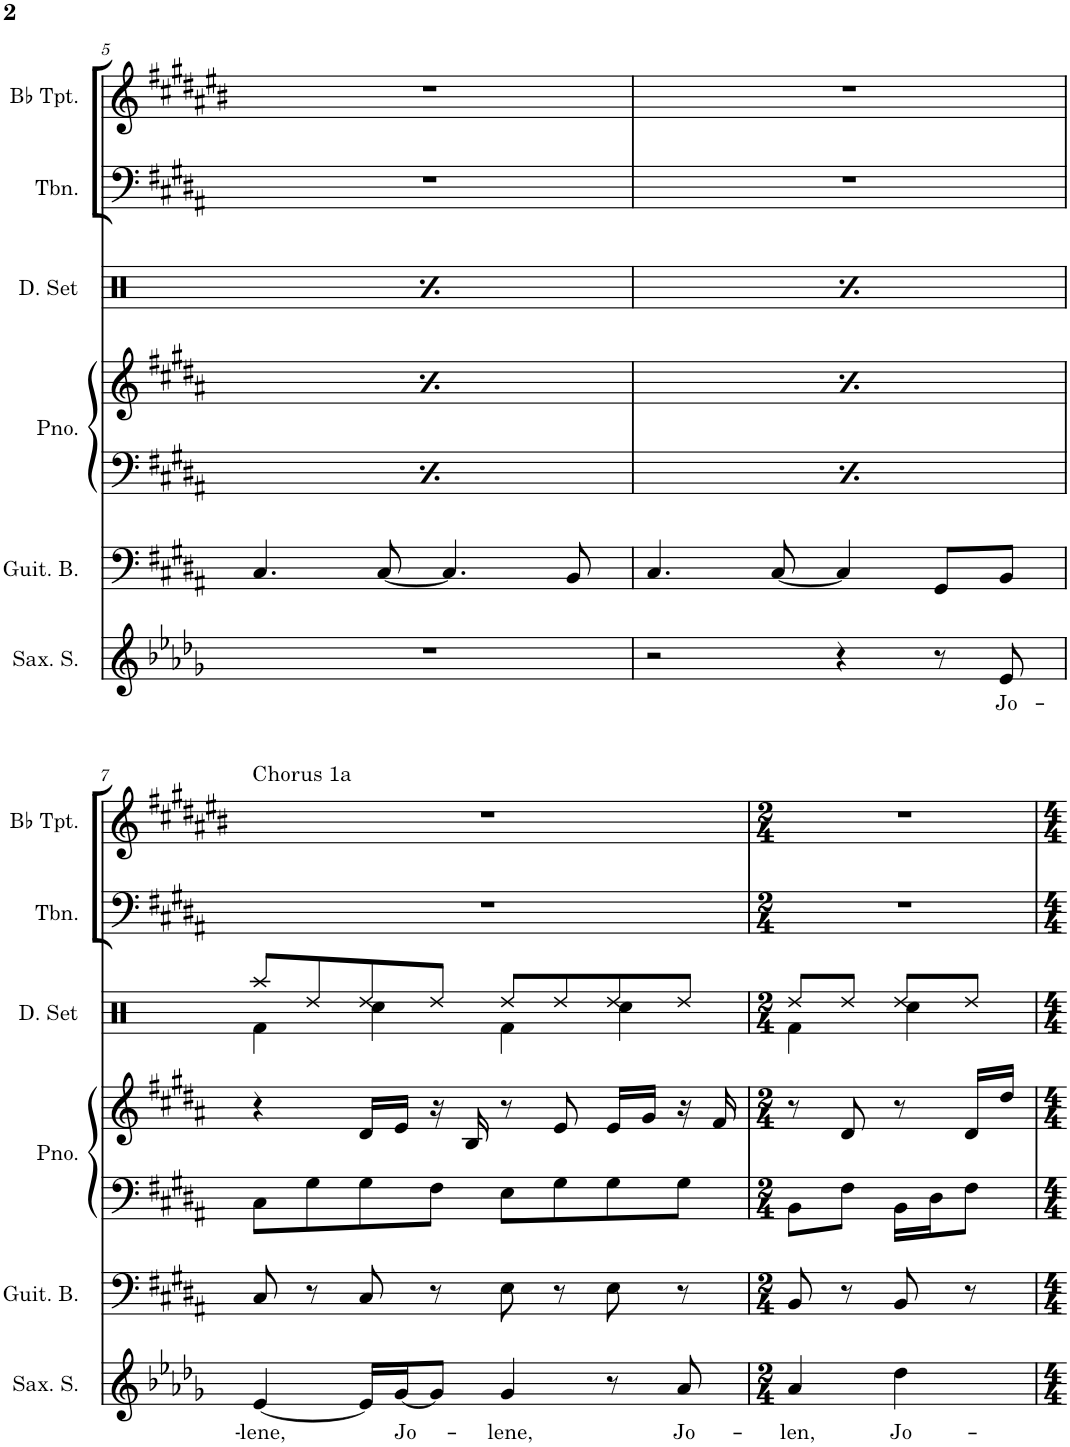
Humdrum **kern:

**kern	**text	**kern	**kern	**kern	**kern	**kern	**kern
*part6	*part6	*part5	*part4	*part4	*part3	*part2	*part1
*staff7	*staff7	*staff6	*staff5	*staff4	*staff3	*staff2	*staff1
*I"Saxophone Soprano	*	*I"Guitare Basse	*I"Piano	*	*I"Drumset	*I"Trombone	*I"Bb Trumpet
*I'Sax. S.	*	*I'Guit. B.	*I'Pno.	*	*I'D. Set	*I'Tbn.	*I'Bb Tpt.
!!LO:PB:g=z
*clefG2	*	*clefF4	*clefF4	*clefG2	*clefX	*clefF4	*clefG2
*Trd1c2	*	*Trd7c12	*	*	*	*	*Trd1c2
*k[b-e-a-d-g-]	*	*k[f#c#g#d#a#]	*k[f#c#g#d#a#]	*k[f#c#g#d#a#]	*k[]	*k[f#c#g#d#a#]	*k[f#c#g#d#a#e#b#]
*M4/4	*	*M4/4	*M4/4	*M4/4	*M4/4	*M4/4	*M4/4
=5	=5	=5	=5	=5	=5	=5	=5
*	*	*	*	*	*^	*	*
1r	.	4.C#/	16C#\LL	8r	8Rdd/L	4Rf\	1r	1r
.	.	.	16E\J	.	.	.	.	.
.	.	.	8G#\J	16r	8Rdd/	.	.	.
.	.	.	.	16d#/	.	.	.	.
.	.	.	4C#/	16r	8Rdd/	4Rcc\	.	.
.	.	.	.	16r	.	.	.	.
.	.	[8C#/	.	16d#/LL	8Rdd/J	.	.	.
.	.	.	.	16e/JJ	.	.	.	.
.	.	4.C#/]	8C#\L	16r	8Rdd/L	4Rf\	.	.
.	.	.	.	16d#/	.	.	.	.
.	.	.	8F#\J	8r	8Rdd/	.	.	.
.	.	.	4C#/	16e/LL	8Rdd/	4Rcc\	.	.
.	.	.	.	16d#/	.	.	.	.
.	.	8BB/	.	16d#/	8Rdd/J	.	.	.
.	.	.	.	16B/JJ	.	.	.	.
=6	=6	=6	=6	=6	=6	=6	=6	=6
2r	.	4.C#/	16C#\LL	8r	8Rdd/L	4Rf\	1r	1r
.	.	.	16E\J	.	.	.	.	.
.	.	.	8G#\J	16r	8Rdd/	.	.	.
.	.	.	.	16d#/	.	.	.	.
.	.	.	4C#/	16r	8Rdd/	4Rcc\	.	.
.	.	.	.	16r	.	.	.	.
.	.	[8C#/	.	16d#/LL	8Rdd/J	.	.	.
.	.	.	.	16e/JJ	.	.	.	.
4r	.	4C#/]	8C#\L	16r	8Rdd/L	4Rf\	.	.
.	.	.	.	16d#/	.	.	.	.
.	.	.	8F#\J	8r	8Rdd/	.	.	.
8r	.	8GG#/L	4C#/	16e/LL	8Rdd/	4Rcc\	.	.
.	.	.	.	16d#/	.	.	.	.
!	!LO:LY:b	!	!	!	!	!	!	!
8e-/	Jo-	8BB/J	.	16d#/	8Rdd/J	.	.	.
.	.	.	.	16B/JJ	.	.	.	.
!!LO:LB:g=z
=7	=7	=7	=7	=7	=7	=7	=7	=7
!	!	!	!	!	!	!	!	!LO:TX:a:t=Chorus 1a
!	!LO:LY:b	!	!	!	!	!	!	!
[4e-/	-lene,	8C#/	8C#\L	4r	8Raa/L	4Rf\	1r	1r
.	.	8r	8G#\	.	8Rdd/	.	.	.
16e-/LL]	.	8C#/	8G#\	16d#/LL	8Rdd/	4Rcc\	.	.
!	!LO:LY:b	!	!	!	!	!	!	!
[16g-/J	Jo-	.	.	16e/JJ	.	.	.	.
8g-/J]	.	8r	8F#\J	16r	8Rdd/J	.	.	.
.	.	.	.	16B/	.	.	.	.
!	!LO:LY:b	!	!	!	!	!	!	!
4g-/	lene,	8E\	8E\L	8r	8Rdd/L	4Rf\	.	.
.	.	8r	8G#\	8e/	8Rdd/	.	.	.
8r	.	8E\	8G#\	16e/LL	8Rdd/	4Rcc\	.	.
.	.	.	.	16g#/JJ	.	.	.	.
!	!LO:LY:b	!	!	!	!	!	!	!
8a-/	Jo-	8r	8G#\J	16r	8Rdd/J	.	.	.
.	.	.	.	16f#/	.	.	.	.
=8	=8	=8	=8	=8	=8	=8	=8	=8
*M2/4	*	*M2/4	*M2/4	*M2/4	*M2/4	*	*M2/4	*M2/4
!	!LO:LY:b	!	!	!	!	!	!	!
4a-/	-len,	8BB/	8BB\L	8r	8Rdd/L	4Rf\	2r	2r
.	.	8r	8F#\J	8d#/	8Rdd/J	.	.	.
!	!LO:LY:b	!	!	!	!	!	!	!
4dd-\	Jo-	8BB/	16BB\LL	8r	8Rdd/L	4Rcc\	.	.
.	.	.	16D#\J	.	.	.	.	.
.	.	8r	8F#\J	16d#/LL	8Rdd/J	.	.	.
.	.	.	.	16dd#/JJ	.	.	.	.
*	*	*	*	*	*v	*v	*	*
=	=	=	=	=	=	=	=
*-	*-	*-	*-	*-	*-	*-	*-
